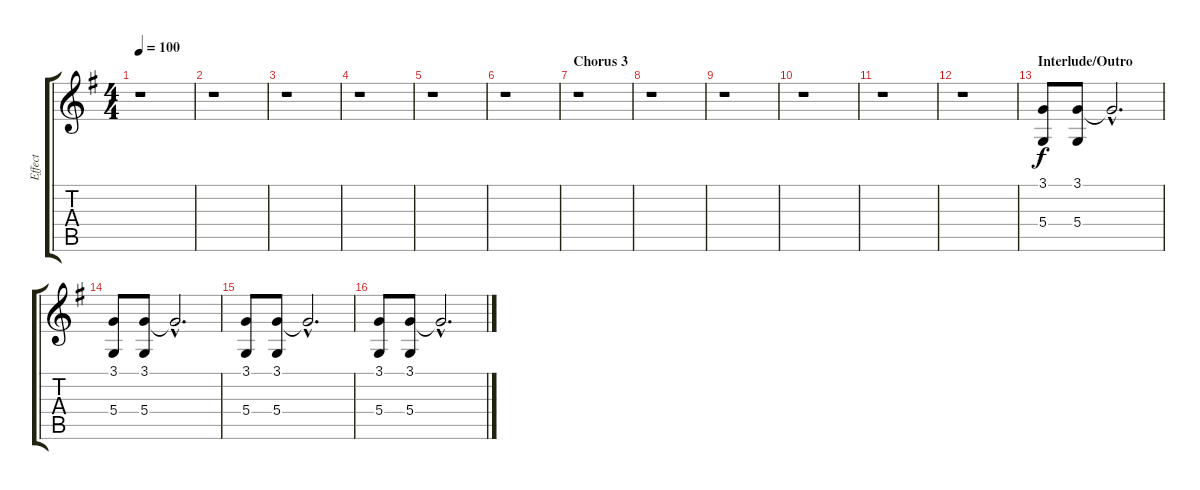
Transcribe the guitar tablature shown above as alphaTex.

\track ("Effect" "Effect") {instrument frenchhorn}
\staff {score tabs}
\tuning (E4 B3 G3 D3 A2 E2) {hide}
\ts (4 4)
\tempo 100
\clef g2
\ks g
r.1{dy f} |
r.1 |
r.1 |
r.1 |
r.1 |
r.1 |
\section ("" "Chorus 3")
r.1 |
r.1 |
r.1 |
r.1 |
r.1 |
r.1 |
\section ("" "Interlude/Outro")
(3.1 5.4).8{volume 16 instrument frenchhorn} (3.1 5.4).8 3.1{hac t}.2{d} |
(3.1 5.4).8{volume 16 instrument frenchhorn} (3.1 5.4).8 3.1{hac t}.2{d} |
(3.1 5.4).8{volume 16 instrument frenchhorn} (3.1 5.4).8 3.1{hac t}.2{d} |
(3.1 5.4).8{volume 16 instrument frenchhorn} (3.1 5.4).8 3.1{hac t}.2{d}
